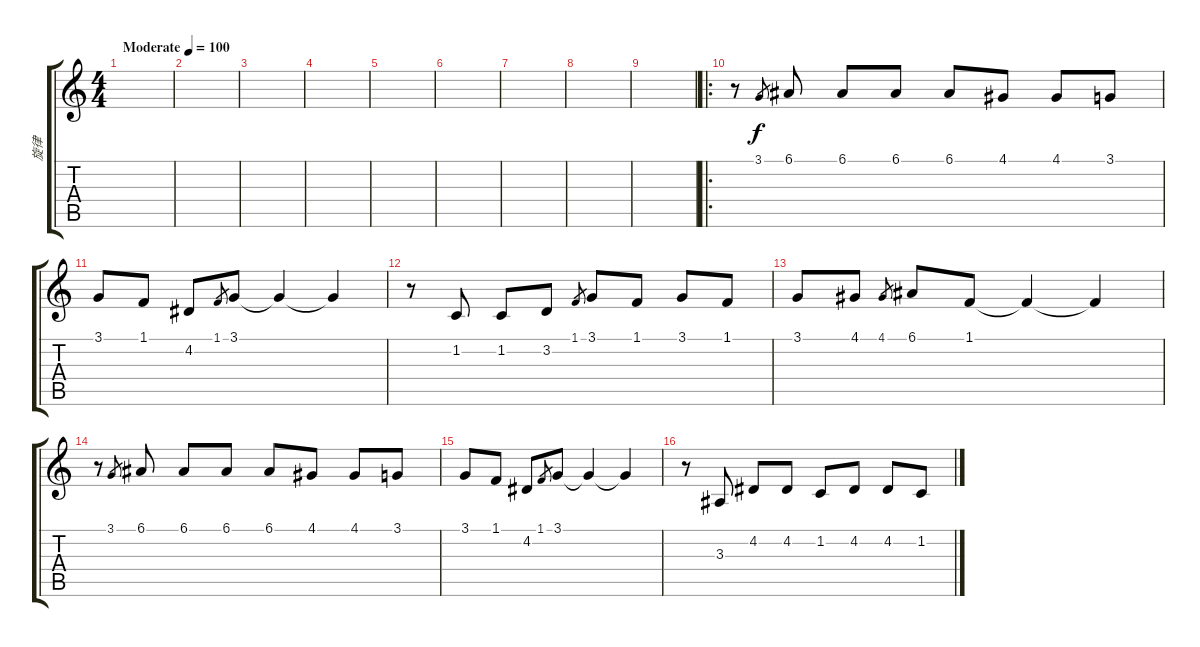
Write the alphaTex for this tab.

\track ("旋律" "旋律") {instrument stringensemble1}
\staff {score tabs}
\tuning (E4 B3 G3 D3 A2 E2) {hide}
\ts (4 4)
\tempo (100 "Moderate")
\clef g2
\ks c
|
|
|
|
|
|
|
|
|
\ro
r.8{txt ""} 3.1.8{gr} 6.1.8 6.1.8 6.1.8 6.1.8 4.1.8 4.1.8 3.1.8 |
3.1.8 1.1.8 4.2.8 1.1.8{gr} 3.1.8 3.1{t}.4 3.1{t}.4 |
r.8 1.2.8 1.2.8 3.2.8 1.1.8{gr} 3.1.8 1.1.8 3.1.8 1.1.8 |
3.1.8 4.1.8 4.1.8{gr} 6.1.8 1.1.8 1.1{t}.4 1.1{t}.4 |
r.8 3.1.8{gr} 6.1.8 6.1.8 6.1.8 6.1.8 4.1.8 4.1.8 3.1.8 |
3.1.8 1.1.8 4.2.8 1.1.8{gr} 3.1.8 3.1{t}.4 3.1{t}.4 |
r.8 3.3.8 4.2.8 4.2.8 1.2.8 4.2.8 4.2.8 1.2.8
